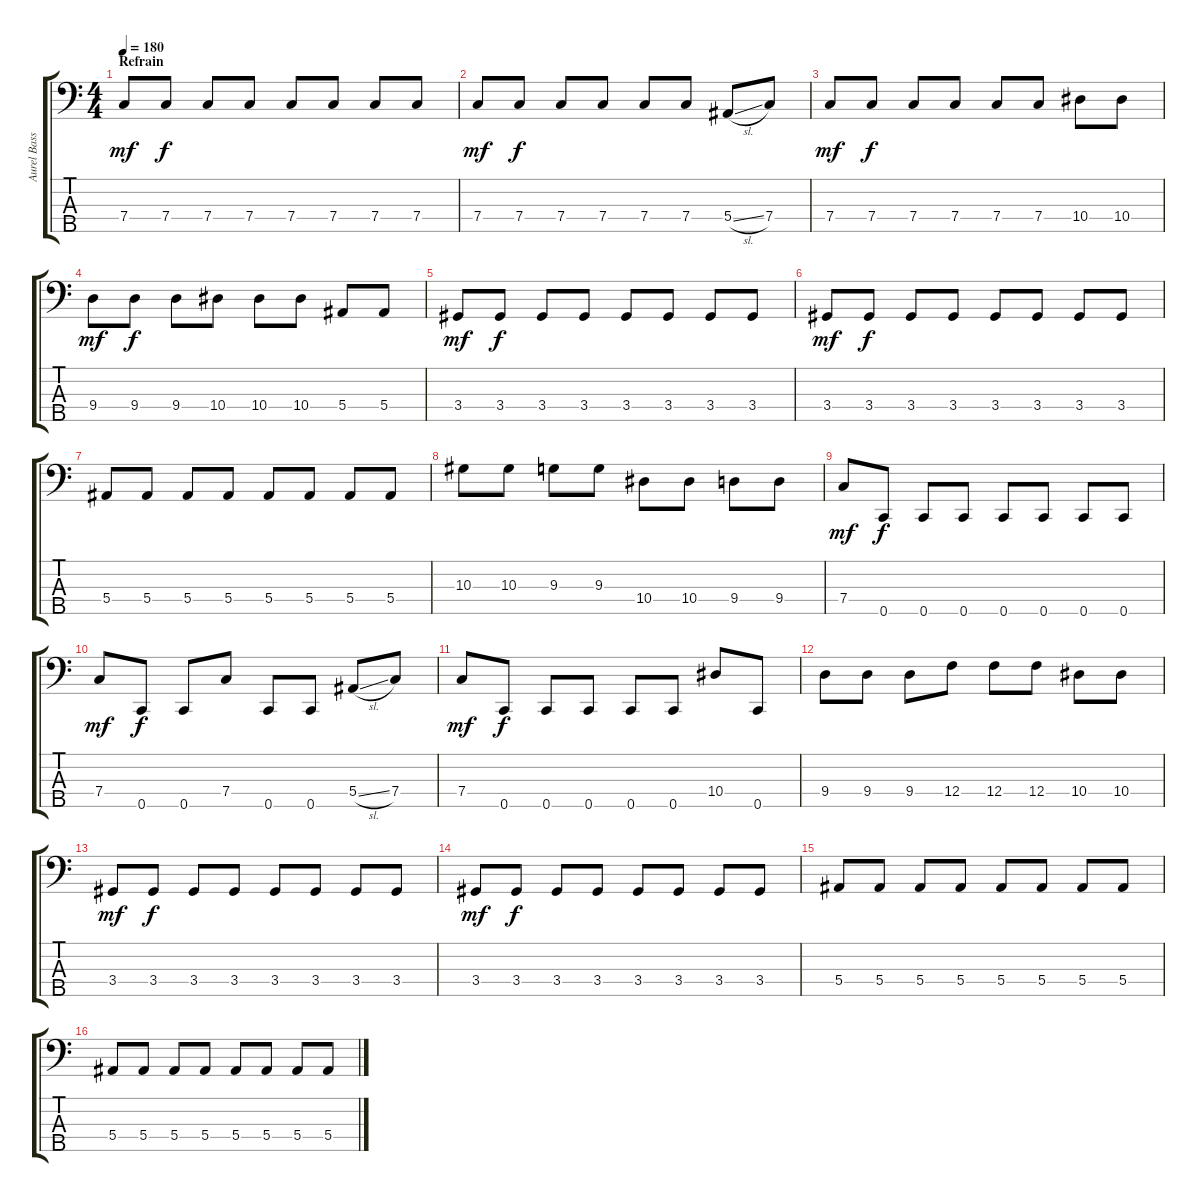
\track ("Aurel Bass" "Aurel Bass") {instrument electricbassfinger}
\staff {score tabs}
\tuning (Ab2 Eb2 Bb1 F1 C1) {hide}
\ts (4 4)
\section ("" "Refrain")
\tempo 180
\clef f4
\ks c
7.4.8{dy mf} 7.4.8{dy f} 7.4.8 7.4.8 7.4.8 7.4.8 7.4.8 7.4.8 |
7.4.8{dy mf} 7.4.8{dy f} 7.4.8 7.4.8 7.4.8 7.4.8 5.4{sl}.8 7.4.8 |
7.4.8{dy mf} 7.4.8{dy f} 7.4.8 7.4.8 7.4.8 7.4.8 10.4.8 10.4.8 |
9.4.8{dy mf} 9.4.8{dy f} 9.4.8 10.4.8 10.4.8 10.4.8 5.4.8 5.4.8 |
3.4.8{dy mf} 3.4.8{dy f} 3.4.8 3.4.8 3.4.8 3.4.8 3.4.8 3.4.8 |
3.4.8{dy mf} 3.4.8{dy f} 3.4.8 3.4.8 3.4.8 3.4.8 3.4.8 3.4.8 |
5.4.8 5.4.8 5.4.8 5.4.8 5.4.8 5.4.8 5.4.8 5.4.8 |
10.3.8 10.3.8 9.3.8 9.3.8 10.4.8 10.4.8 9.4.8 9.4.8 |
7.4.8{dy mf} 0.5.8{dy f} 0.5.8 0.5.8 0.5.8 0.5.8 0.5.8 0.5.8 |
7.4.8{dy mf} 0.5.8{dy f} 0.5.8 7.4.8 0.5.8 0.5.8 5.4{sl}.8 7.4.8 |
7.4.8{dy mf} 0.5.8{dy f} 0.5.8 0.5.8 0.5.8 0.5.8 10.4.8 0.5.8 |
9.4.8 9.4.8 9.4.8 12.4.8 12.4.8 12.4.8 10.4.8 10.4.8 |
3.4.8{dy mf} 3.4.8{dy f} 3.4.8 3.4.8 3.4.8 3.4.8 3.4.8 3.4.8 |
3.4.8{dy mf} 3.4.8{dy f} 3.4.8 3.4.8 3.4.8 3.4.8 3.4.8 3.4.8 |
5.4.8 5.4.8 5.4.8 5.4.8 5.4.8 5.4.8 5.4.8 5.4.8 |
5.4.8 5.4.8 5.4.8 5.4.8 5.4.8 5.4.8 5.4.8 5.4.8
